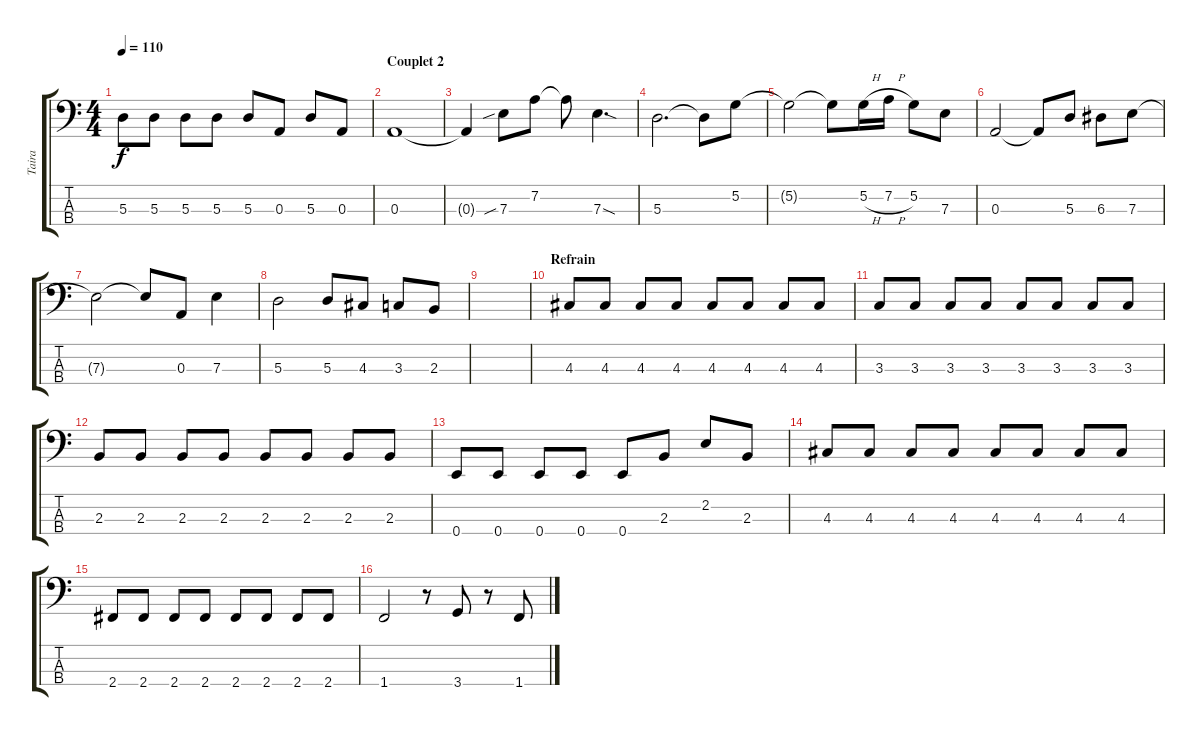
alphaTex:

\track ("Taira" "Taira") {instrument electricbassfinger}
\staff {score tabs}
\tuning (G2 D2 A1 E1) {hide}
\ts (4 4)
\tempo 110
\clef f4
\ks c
5.3.8{dy f} 5.3.8 5.3.8 5.3.8 5.3.8 0.3.8 5.3.8 0.3.8 |
\section ("" "Couplet 2")
0.3.1 |
0.3{t}.4 7.3{sib}.8 7.2.8 7.2{t}.8 7.3{sod}.4{d} |
5.3.2{d} 5.3{t}.8 5.2.8 |
5.2{t}.2 5.2{t}.8 5.2{h}.16 7.2{h}.16 5.2.8 7.3.8 |
0.3.2 0.3{t}.8 5.3.8 6.3.8 7.3.8 |
7.3{t}.2 7.3{t}.8 0.3.8 7.3.4 |
5.3.2 5.3.8 4.3.8 3.3.8 2.3.8 |
|
\section ("" "Refrain")
4.3.8 4.3.8 4.3.8 4.3.8 4.3.8 4.3.8 4.3.8 4.3.8 |
3.3.8 3.3.8 3.3.8 3.3.8 3.3.8 3.3.8 3.3.8 3.3.8 |
2.3.8 2.3.8 2.3.8 2.3.8 2.3.8 2.3.8 2.3.8 2.3.8 |
0.4.8 0.4.8 0.4.8 0.4.8 0.4.8 2.3.8 2.2.8 2.3.8 |
4.3.8 4.3.8 4.3.8 4.3.8 4.3.8 4.3.8 4.3.8 4.3.8 |
2.4.8 2.4.8 2.4.8 2.4.8 2.4.8 2.4.8 2.4.8 2.4.8 |
1.4.2 r.8 3.4.8 r.8 1.4.8
